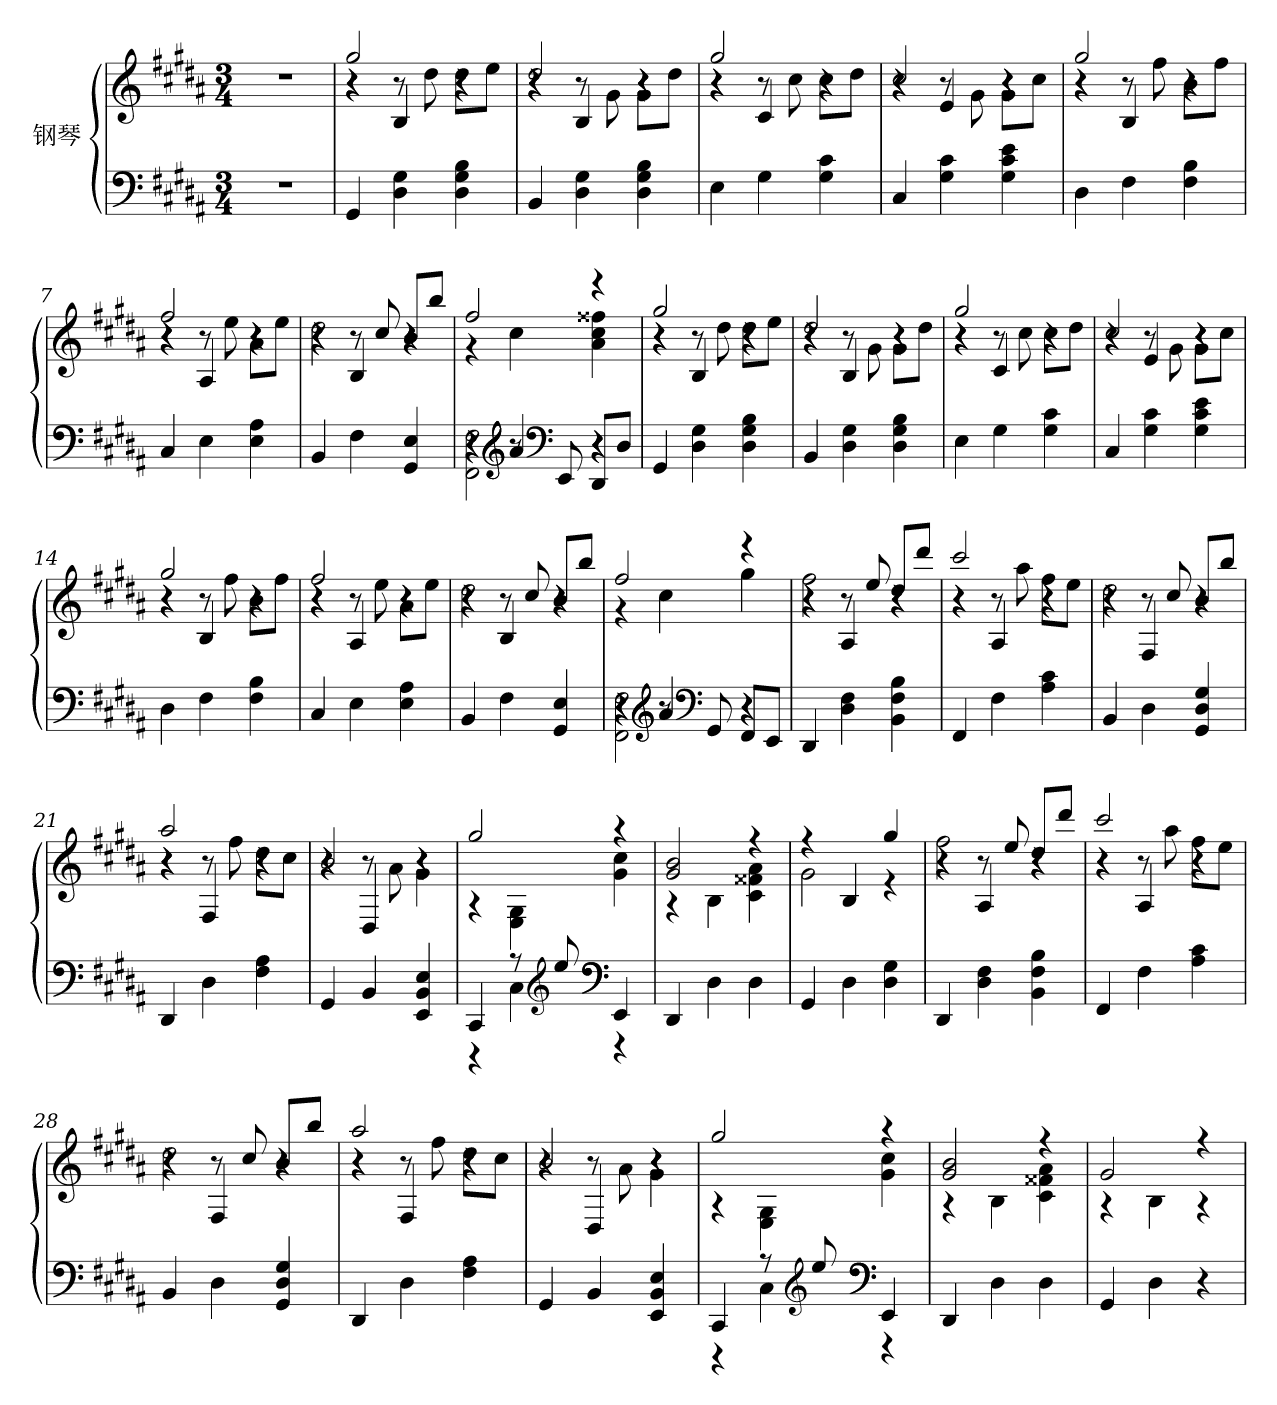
**kern	**kern
*part1	*part1
*staff2	*staff1
*I"钢琴	*
*clefF4	*clefG2
*k[f#c#g#d#a#]	*k[f#c#g#d#a#]
*M3/4	*M3/4
*MM136	*MM136
=1	=1
2.r	2.r
=2	=2
*	*^
*	*	*^
4GG#/	2gg#/	4r	4r
4D#\ 4G#\	.	8r	4B/
.	.	8dd#\	.
4D#\ 4G#\ 4B\	4r	8dd#\L	4r
.	.	8ee\J	.
=3	=3	=3	=3
4BB/	2dd#/	4r	4r
4D#\ 4G#\	.	8r	4B/
.	.	8g#\	.
4D#\ 4G#\ 4B\	4r	8g#\L	4r
.	.	8dd#\J	.
=4	=4	=4	=4
4E\	2gg#/	4r	4r
4G#\	.	8r	4c#/
.	.	8cc#\	.
4G#\ 4c#\	4r	8cc#\L	4r
.	.	8dd#\J	.
=5	=5	=5	=5
4C#/	2cc#/	4r	4r
4G#\ 4c#\	.	8r	4e/
.	.	8g#\	.
4G#\ 4c#\ 4e\	4r	8g#\L	4r
.	.	8cc#\J	.
=6	=6	=6	=6
4D#\	2gg#/	4r	4r
4F#\	.	8r	4B/
.	.	8ff#\	.
4F#\ 4B\	4r	8b\L	4r
.	.	8ff#\J	.
=7	=7	=7	=7
4C#/	2ff#/	4r	4r
4E\	.	8r	4A#/
.	.	8ee\	.
4E\ 4A#\	4r	8a#\L	4r
.	.	8ee\J	.
!!LO:LB:g=z	!!	!!
=8	=8	=8	=8
4BB/	4r	2dd#\	4r
4F#\	8r	.	4B/
.	8cc#/	.	.
*	*MM127	*	*
4GG#/ 4E/	8b/L	4r	4r
.	8bb/J	.	.
*	*v	*v	*v
=9	=9
*	*MM121
*^	*^
*	*^	*	*
4r	2FF#\ 2F#\	4r	2ff#/	4r
*clefG2	*	*	*	*
4a#/	.	8r	.	4cc#\
*clefF4	*	*	*	*
.	.	8EE/	.	.
4r	4r	8DD#/L	4r	4a#\ 4cc#\ 4ff##X\
.	.	8D#/J	.	.
*v	*v	*v	*	*
*	*v	*v
=10	=10
*	*MM136
*	*^
*	*	*^
4GG#/	2gg#/	4r	4r
4D#\ 4G#\	.	8r	4B/
.	.	8dd#\	.
4D#\ 4G#\ 4B\	4r	8dd#\L	4r
.	.	8ee\J	.
=11	=11	=11	=11
4BB/	2dd#/	4r	4r
4D#\ 4G#\	.	8r	4B/
.	.	8g#\	.
4D#\ 4G#\ 4B\	4r	8g#\L	4r
.	.	8dd#\J	.
=12	=12	=12	=12
4E\	2gg#/	4r	4r
4G#\	.	8r	4c#/
.	.	8cc#\	.
4G#\ 4c#\	4r	8cc#\L	4r
.	.	8dd#\J	.
=13	=13	=13	=13
4C#/	2cc#/	4r	4r
4G#\ 4c#\	.	8r	4e/
.	.	8g#\	.
4G#\ 4c#\ 4e\	4r	8g#\L	4r
.	.	8cc#\J	.
!!LO:LB:g=z	!!	!!
=14	=14	=14	=14
4D#\	2gg#/	4r	4r
4F#\	.	8r	4B/
.	.	8ff#\	.
4F#\ 4B\	4r	8b\L	4r
.	.	8ff#\J	.
=15	=15	=15	=15
4C#/	2ff#/	4r	4r
4E\	.	8r	4A#/
.	.	8ee\	.
4E\ 4A#\	4r	8a#\L	4r
.	.	8ee\J	.
=16	=16	=16	=16
4BB/	4r	2dd#\	4r
4F#\	8r	.	4B/
*	*MM126	*	*
.	8cc#/	.	.
4GG#/ 4E/	8b/L	4r	4r
.	8bb/J	.	.
*	*v	*v	*v
=17	=17
*	*MM120
*^	*^
*	*^	*	*
4r	2FF#\ 2F#\	4r	2ff#/	4r
*clefG2	*	*	*	*
4a#/	.	8r	.	4cc#\
*clefF4	*	*	*	*
.	.	8GG#/	.	.
4r	4r	8FF#/L	4r	4gg#\
.	.	8EE/J	.	.
*v	*v	*v	*	*
*	*v	*v
=18	=18
*	*MM134
*	*^
*	*	*^
4DD#/	4r	2ff#\	4r
4D#\ 4F#\	8r	.	4A#/
.	8ee/	.	.
4BB\ 4F#\ 4B\	8dd#/L	4r	4r
.	8ddd#/J	.	.
=19	=19	=19	=19
4FF#/	2ccc#/	4r	4r
4F#\	.	8r	4A#/
.	.	8aa#\	.
4A#\ 4c#\	4r	8ff#\L	4r
.	.	8ee\J	.
!!LO:LB:g=z	!!	!!
=20	=20	=20	=20
*	*MM128	*	*
4BB/	4r	2dd#\	4r
4D#\	8r	.	4F#/
.	8cc#/	.	.
4GG#/ 4D#/ 4G#/	8b/L	4r	4r
.	8bb/J	.	.
=21	=21	=21	=21
4DD#/	2aa#/	4r	4r
4D#\	.	8r	4F#/
.	.	8ff#\	.
4F#\ 4A#\	4r	8dd#\L	4r
.	.	8cc#\J	.
=22	=22	=22	=22
*	*MM125	*	*
4GG#/	2b/	4r	4r
4BB/	.	8r	4D#/
.	.	8a#\	.
4EE/ 4BB/ 4E/	4r	4g#\	4r
*	*	*v	*v
=23	=23	=23
*^	*	*
4CC#/	4r	2gg#/	4r
8r	4C#\	.	4E\ 4G#\
*clefG2	*	*	*
8ee/	.	.	.
*clefF4	*	*	*
4EE/	4r	4r	4g#\ 4cc#\
*v	*v	*	*
=24	=24	=24
*	*MM116	*
4DD#/	2g#/ 2b/	4r
4D#\	.	4B\
4D#\	4r	4c#\ 4f##X\ 4a#\
=25	=25	=25
4GG#/	4r	2g#\
4D#\	4B/	.
4D#\ 4G#\	4gg#/	4r
*	*v	*v
=26	=26
*	*MM134
*	*^
*	*	*^
4DD#/	4r	2ff#\	4r
4D#\ 4F#\	8r	.	4A#/
.	8ee/	.	.
4BB\ 4F#\ 4B\	8dd#/L	4r	4r
.	8ddd#/J	.	.
!!LO:LB:g=z	!!	!!
=27	=27	=27	=27
4FF#/	2ccc#/	4r	4r
4F#\	.	8r	4A#/
.	.	8aa#\	.
4A#\ 4c#\	4r	8ff#\L	4r
.	.	8ee\J	.
=28	=28	=28	=28
*	*MM130	*	*
4BB/	4r	2dd#\	4r
4D#\	8r	.	4F#/
.	8cc#/	.	.
4GG#/ 4D#/ 4G#/	8b/L	4r	4r
.	8bb/J	.	.
=29	=29	=29	=29
*	*MM124	*	*
4DD#/	2aa#/	4r	4r
4D#\	.	8r	4F#/
.	.	8ff#\	.
4F#\ 4A#\	4r	8dd#\L	4r
*	*MM114	*	*
.	.	8cc#\J	.
=30	=30	=30	=30
4GG#/	2b/	4r	4r
4BB/	.	8r	4D#/
.	.	8a#\	.
4EE/ 4BB/ 4E/	4r	4g#\	4r
*	*v	*v	*v
=31	=31
*	*MM100
*^	*^
4CC#/	4r	2gg#/	4r
8r	4C#\	.	4E\ 4G#\
*clefG2	*	*	*
8ee/	.	.	.
*clefF4	*	*	*
4EE/	4r	4r	4g#\ 4cc#\
*v	*v	*	*
=32	=32	=32
*	*MM85	*
4DD#/	2g#/ 2b/	4r
4D#\	.	4B\
4D#\	4r	4c#\ 4f##X\ 4a#\
=33	=33	=33
*	*MM70	*
4GG#/	2g#/	4r
4D#\	.	4B\
4r	4r	4r
*	*v	*v
=	=
*-	*-
